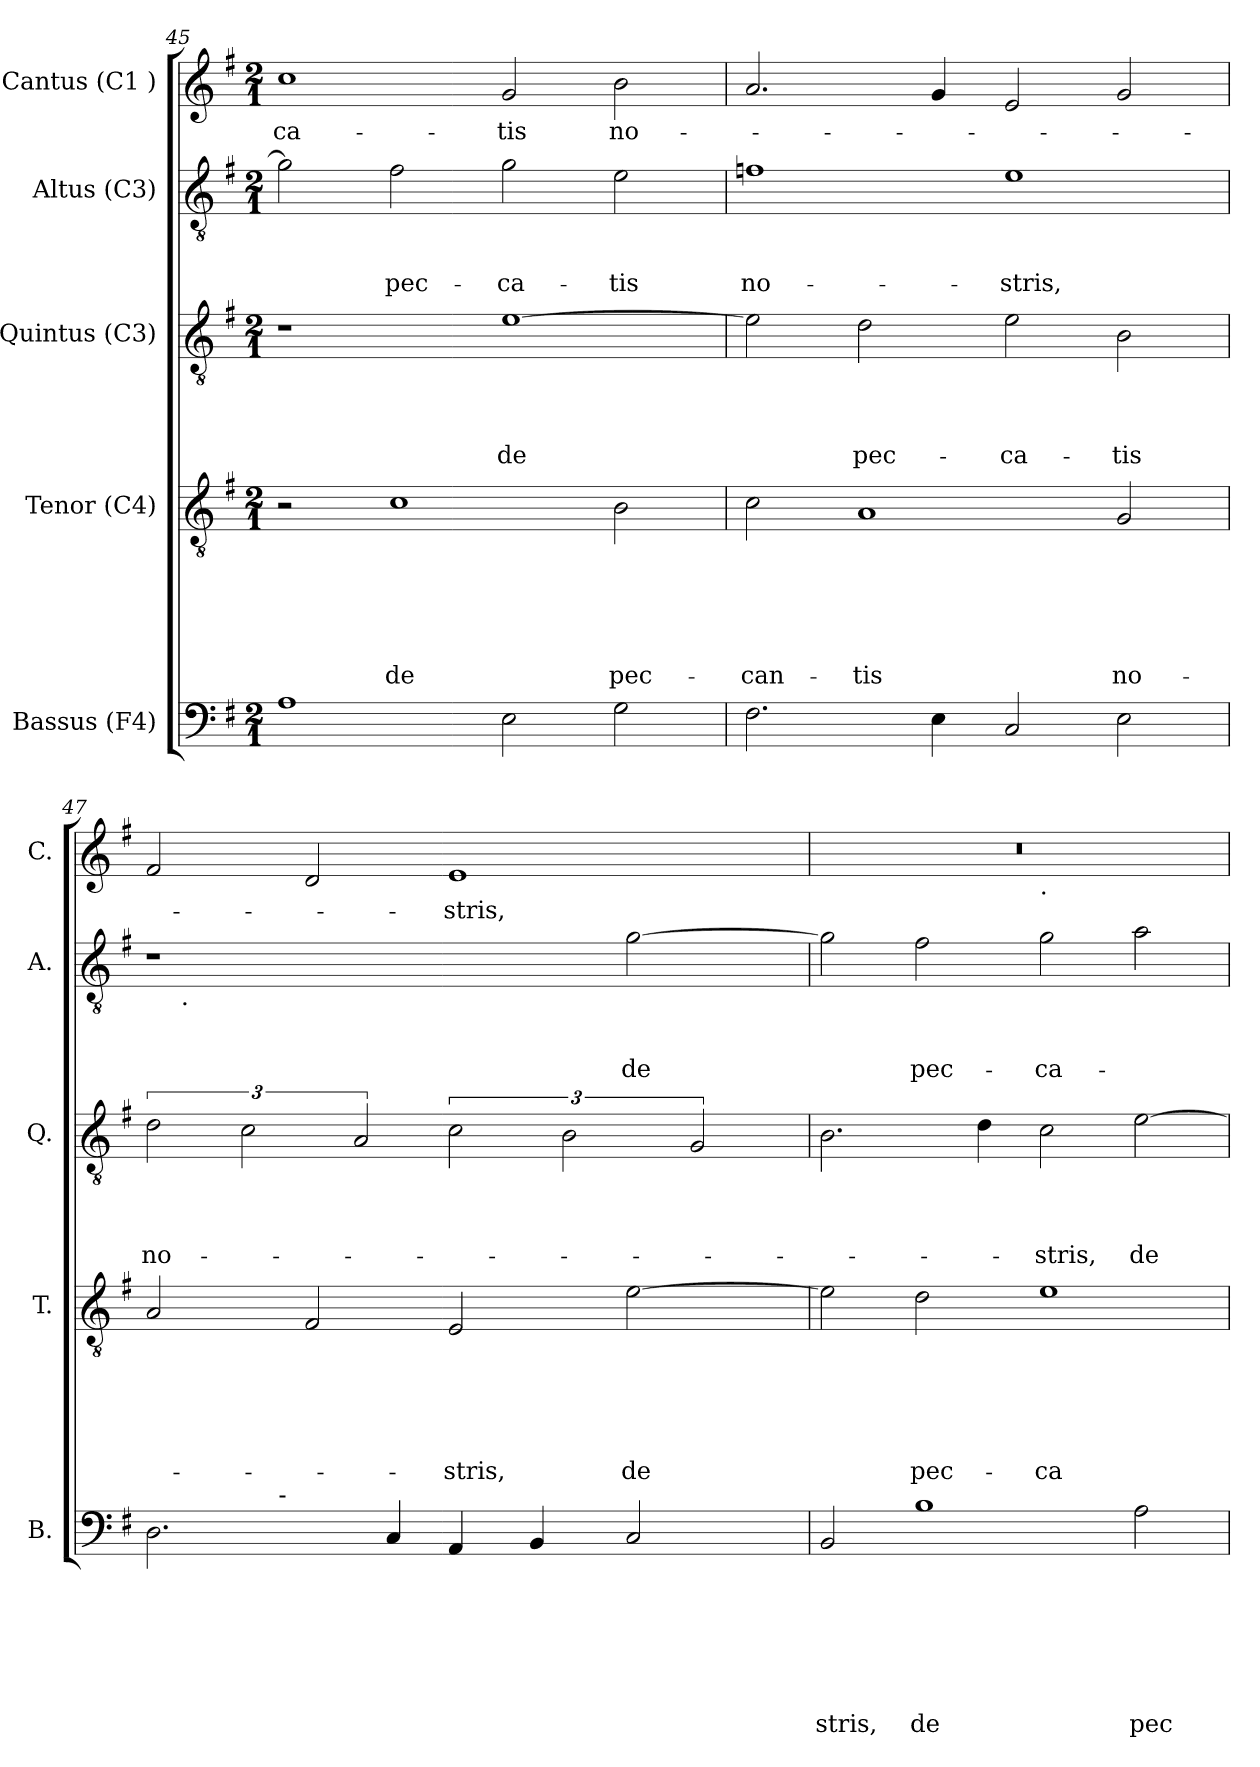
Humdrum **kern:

**kern	**text	**text	**text	**text	**text	**text	**text	**kern	**text	**text	**text	**text	**text	**text	**kern	**text	**text	**text	**text	**kern	**text	**text	**text	**kern	**text
*part5	*part5	*part5	*part5	*part5	*part5	*part5	*part5	*part4	*part4	*part4	*part4	*part4	*part4	*part4	*part3	*part3	*part3	*part3	*part3	*part2	*part2	*part2	*part2	*part1	*part1
*staff5	*staff5	*staff5	*staff5	*staff5	*staff5	*staff5	*staff5	*staff4	*staff4	*staff4	*staff4	*staff4	*staff4	*staff4	*staff3	*staff3	*staff3	*staff3	*staff3	*staff2	*staff2	*staff2	*staff2	*staff1	*staff1
*I"Bassus (F4)	*	*	*	*	*	*	*	*I"Tenor (C4)	*	*	*	*	*	*	*I"Quintus (C3)	*	*	*	*	*I"Altus (C3)	*	*	*	*I"Cantus (C1 )	*
*I'B.	*	*	*	*	*	*	*	*I'T.	*	*	*	*	*	*	*I'Q.	*	*	*	*	*I'A.	*	*	*	*I'C.	*
*clefF4	*	*	*	*	*	*	*	*clefGv2	*	*	*	*	*	*	*clefGv2	*	*	*	*	*clefGv2	*	*	*	*clefG2	*
*k[f#]	*	*	*	*	*	*	*	*k[f#]	*	*	*	*	*	*	*k[f#]	*	*	*	*	*k[f#]	*	*	*	*k[f#]	*
*G:	*	*	*	*	*	*	*	*G:	*	*	*	*	*	*	*G:	*	*	*	*	*G:	*	*	*	*G:	*
*M2/1	*	*	*	*	*	*	*	*M2/1	*	*	*	*	*	*	*M2/1	*	*	*	*	*M2/1	*	*	*	*M2/1	*
=45	=45	=45	=45	=45	=45	=45	=45	=45	=45	=45	=45	=45	=45	=45	=45	=45	=45	=45	=45	=45	=45	=45	=45	=45	=45
!	!	!	!	!	!	!	!	!	!	!	!	!	!	!	!	!	!	!	!	!	!	!	!	!	!LO:LY:b
1A	.	.	.	.	.	.	.	2r	.	.	.	.	.	.	1r	.	.	.	.	2g\]	.	.	.	1cc	-ca-
!	!	!	!	!	!	!	!	!	!	!	!	!	!	!LO:LY:b	!	!	!	!	!	!	!	!	!LO:LY:b	!	!
.	.	.	.	.	.	.	.	1c	.	.	.	.	.	de	.	.	.	.	.	2f#\	.	.	pec-	.	.
!	!	!	!	!	!	!	!	!	!	!	!	!	!	!	!	!	!	!	!LO:LY:b	!	!	!	!LO:LY:b	!	!LO:LY:b
2E\	.	.	.	.	.	.	.	.	.	.	.	.	.	.	[>1e	.	.	.	de	2g\	.	.	-ca-	2g/	-tis
!	!	!	!	!	!	!	!	!	!	!	!	!	!	!LO:LY:b	!	!	!	!	!	!	!	!	!LO:LY:b	!	!LO:LY:b
2G\	.	.	.	.	.	.	.	2B\	.	.	.	.	.	pec-	.	.	.	.	.	2e\	.	.	-tis	2b\	no-
=46	=46	=46	=46	=46	=46	=46	=46	=46	=46	=46	=46	=46	=46	=46	=46	=46	=46	=46	=46	=46	=46	=46	=46	=46	=46
!	!	!	!	!	!	!	!	!	!	!	!	!	!	!LO:LY:b:rj	!	!	!	!	!	!	!	!	!LO:LY:b	!	!
2.F#\	.	.	.	.	.	.	.	2c\	.	.	.	.	.	-can-	2e\]	.	.	.	.	1f	.	.	no-	2.a/	.
!	!	!	!	!	!	!	!	!	!	!	!	!	!	!LO:LY:b	!	!	!	!	!LO:LY:b	!	!	!	!	!	!
.	.	.	.	.	.	.	.	1A	.	.	.	.	.	-tis	2d\	.	.	.	pec-	.	.	.	.	.	.
4E\	.	.	.	.	.	.	.	.	.	.	.	.	.	.	.	.	.	.	.	.	.	.	.	4g/	.
!	!	!	!	!	!	!	!	!	!	!	!	!	!	!	!	!	!	!	!LO:LY:b	!	!	!	!LO:LY:b	!	!
2C/	.	.	.	.	.	.	.	.	.	.	.	.	.	.	2e\	.	.	.	-ca-	1e	.	.	-stris,	2e/	.
!	!	!	!	!	!	!	!	!	!	!	!	!	!	!LO:LY:b	!	!	!	!	!LO:LY:b	!	!	!	!	!	!
2E\	.	.	.	.	.	.	.	2G/	.	.	.	.	.	no-	2B\	.	.	.	-tis	.	.	.	.	2g/	.
!!LO:LB:g=z
=47	=47	=47	=47	=47	=47	=47	=47	=47	=47	=47	=47	=47	=47	=47	=47	=47	=47	=47	=47	=47	=47	=47	=47	=47	=47
!	!	!	!	!	!	!	!	!	!	!	!	!	!	!	!	!	!	!	!LO:LY:b	!	!	!	!	!	!
*^	*	*	*	*	*	*	*	*	*	*	*	*	*	*	*	*	*	*	*	*^	*	*	*	*	*
2.D\	4..ryy	.	.	.	.	.	.	.	2A/	.	.	.	.	.	.	3d\	.	.	.	no-	1r	16.ryy	.	.	.	2f#/	.
!	!	!	!	!	!	!	!	!	!	!	!	!	!	!	!	!	!	!	!	!	!	!LO:TX:b:t=.	!	!	!	!	!
.	.	.	.	.	.	.	.	.	.	.	.	.	.	.	.	.	.	.	.	.	.	1ryy	.	.	.	.	.
.	.	.	.	.	.	.	.	.	.	.	.	.	.	.	.	3c\	.	.	.	.	.	.	.	.	.	.	.
!	!LO:TX:a:t=-	!	!	!	!	!	!	!	!	!	!	!	!	!	!	!	!	!	!	!	!	!	!	!	!	!	!
.	1ryy	.	.	.	.	.	.	.	.	.	.	.	.	.	.	.	.	.	.	.	.	.	.	.	.	.	.
.	.	.	.	.	.	.	.	.	2F#/	.	.	.	.	.	.	.	.	.	.	.	.	.	.	.	.	2d/	.
.	.	.	.	.	.	.	.	.	.	.	.	.	.	.	.	3A/	.	.	.	.	.	.	.	.	.	.	.
4C/	.	.	.	.	.	.	.	.	.	.	.	.	.	.	.	.	.	.	.	.	.	.	.	.	.	.	.
!	!	!	!	!	!	!	!	!	!	!	!	!	!	!	!LO:LY:b	!	!	!	!	!	!	!	!	!	!	!	!LO:LY:b
4AA/	.	.	.	.	.	.	.	.	2E/	.	.	.	.	.	-stris,	3c\	.	.	.	.	2ryy	.	.	.	.	1e	-stris,
.	.	.	.	.	.	.	.	.	.	.	.	.	.	.	.	.	.	.	.	.	.	2ryy	.	.	.	.	.
4BB/	.	.	.	.	.	.	.	.	.	.	.	.	.	.	.	.	.	.	.	.	.	.	.	.	.	.	.
.	.	.	.	.	.	.	.	.	.	.	.	.	.	.	.	3B\	.	.	.	.	.	.	.	.	.	.	.
.	2ryy	.	.	.	.	.	.	.	.	.	.	.	.	.	.	.	.	.	.	.	.	.	.	.	.	.	.
!	!	!	!	!	!	!	!	!	!	!	!	!	!	!	!LO:LY:b	!	!	!	!	!	!	!	!	!	!LO:LY:b	!	!
2C/	.	.	.	.	.	.	.	.	[>2e\	.	.	.	.	.	de	.	.	.	.	.	[>2g\	.	.	.	de	.	.
.	.	.	.	.	.	.	.	.	.	.	.	.	.	.	.	.	.	.	.	.	.	4ryy	.	.	.	.	.
.	.	.	.	.	.	.	.	.	.	.	.	.	.	.	.	3G/	.	.	.	.	.	.	.	.	.	.	.
.	.	.	.	.	.	.	.	.	.	.	.	.	.	.	.	.	.	.	.	.	.	8ryy	.	.	.	.	.
.	16ryy	.	.	.	.	.	.	.	.	.	.	.	.	.	.	.	.	.	.	.	.	.	.	.	.	.	.
.	.	.	.	.	.	.	.	.	.	.	.	.	.	.	.	.	.	.	.	.	.	32ryy	.	.	.	.	.
=48	=48	=48	=48	=48	=48	=48	=48	=48	=48	=48	=48	=48	=48	=48	=48	=48	=48	=48	=48	=48	=48	=48	=48	=48	=48	=48	=48
!	!	!	!	!	!	!	!	!LO:LY:b	!	!	!	!	!	!	!	!	!	!	!	!	!	!	!	!	!	!	!
*v	*v	*	*	*	*	*	*	*	*	*	*	*	*	*	*	*	*	*	*	*	*v	*v	*	*	*	*^	*
2BB/	.	.	.	.	.	.	-stris,	2e\]	.	.	.	.	.	.	2.B\	.	.	.	.	2g\]	.	.	.	0r	1ryy	.
!	!	!	!	!	!	!	!LO:LY:b	!	!	!	!	!	!	!LO:LY:b	!	!	!	!	!	!	!	!	!LO:LY:b	!	!	!
1B	.	.	.	.	.	.	de	2d\	.	.	.	.	.	pec-	.	.	.	.	.	2f#\	.	.	pec-	.	.	.
.	.	.	.	.	.	.	.	.	.	.	.	.	.	.	4d\	.	.	.	.	.	.	.	.	.	.	.
!	!	!	!	!	!	!	!	!	!	!	!	!	!	!	!	!	!	!	!	!	!	!	!	!	!LO:TX:b:t=.	!
!	!	!	!	!	!	!	!	!	!	!	!	!	!	!LO:LY:b	!	!	!	!	!LO:LY:b	!	!	!	!LO:LY:b	!	!	!
.	.	.	.	.	.	.	.	1e	.	.	.	.	.	-ca-	2c\	.	.	.	-stris,	2g\	.	.	-ca-	.	1ryy	.
!	!	!	!	!	!	!	!LO:LY:b	!	!	!	!	!	!	!	!	!	!	!	!LO:LY:b	!	!	!	!	!	!	!
2A\	.	.	.	.	.	.	pec-	.	.	.	.	.	.	.	[>2e\	.	.	.	de	2a\	.	.	.	.	.	.
*	*	*	*	*	*	*	*	*	*	*	*	*	*	*	*	*	*	*	*	*	*	*	*	*v	*v	*
=	=	=	=	=	=	=	=	=	=	=	=	=	=	=	=	=	=	=	=	=	=	=	=	=	=
*-	*-	*-	*-	*-	*-	*-	*-	*-	*-	*-	*-	*-	*-	*-	*-	*-	*-	*-	*-	*-	*-	*-	*-	*-	*-
